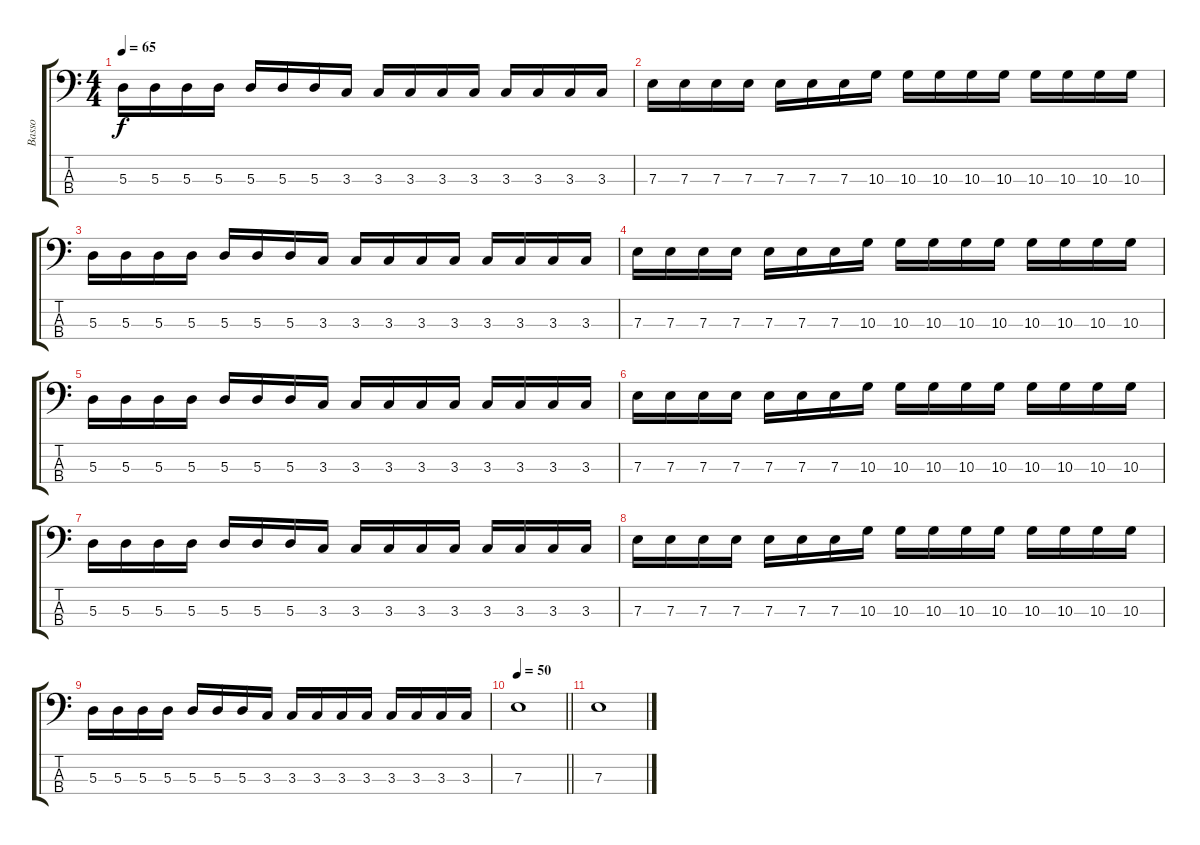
\track ("Basso" "Basso") {instrument electricbassfinger}
\staff {score tabs}
\tuning (G2 D2 A1 E1) {hide}
\ts (4 4)
\tempo 65
\clef f4
\ks c
5.3.16{dy f} 5.3.16 5.3.16 5.3.16 5.3.16 5.3.16 5.3.16 3.3.16 3.3.16 3.3.16 3.3.16 3.3.16 3.3.16 3.3.16 3.3.16 3.3.16 |
7.3.16 7.3.16 7.3.16 7.3.16 7.3.16 7.3.16 7.3.16 10.3.16 10.3.16 10.3.16 10.3.16 10.3.16 10.3.16 10.3.16 10.3.16 10.3.16 |
5.3.16 5.3.16 5.3.16 5.3.16 5.3.16 5.3.16 5.3.16 3.3.16 3.3.16 3.3.16 3.3.16 3.3.16 3.3.16 3.3.16 3.3.16 3.3.16 |
7.3.16 7.3.16 7.3.16 7.3.16 7.3.16 7.3.16 7.3.16 10.3.16 10.3.16 10.3.16 10.3.16 10.3.16 10.3.16 10.3.16 10.3.16 10.3.16 |
5.3.16 5.3.16 5.3.16 5.3.16 5.3.16 5.3.16 5.3.16 3.3.16 3.3.16 3.3.16 3.3.16 3.3.16 3.3.16 3.3.16 3.3.16 3.3.16 |
7.3.16 7.3.16 7.3.16 7.3.16 7.3.16 7.3.16 7.3.16 10.3.16 10.3.16 10.3.16 10.3.16 10.3.16 10.3.16 10.3.16 10.3.16 10.3.16 |
5.3.16 5.3.16 5.3.16 5.3.16 5.3.16 5.3.16 5.3.16 3.3.16 3.3.16 3.3.16 3.3.16 3.3.16 3.3.16 3.3.16 3.3.16 3.3.16 |
7.3.16 7.3.16 7.3.16 7.3.16 7.3.16 7.3.16 7.3.16 10.3.16 10.3.16 10.3.16 10.3.16 10.3.16 10.3.16 10.3.16 10.3.16 10.3.16 |
5.3.16 5.3.16 5.3.16 5.3.16 5.3.16 5.3.16 5.3.16 3.3.16 3.3.16 3.3.16 3.3.16 3.3.16 3.3.16 3.3.16 3.3.16 3.3.16 |
\tempo 50
\barLineRight lightlight
7.3.1 |
7.3.1
